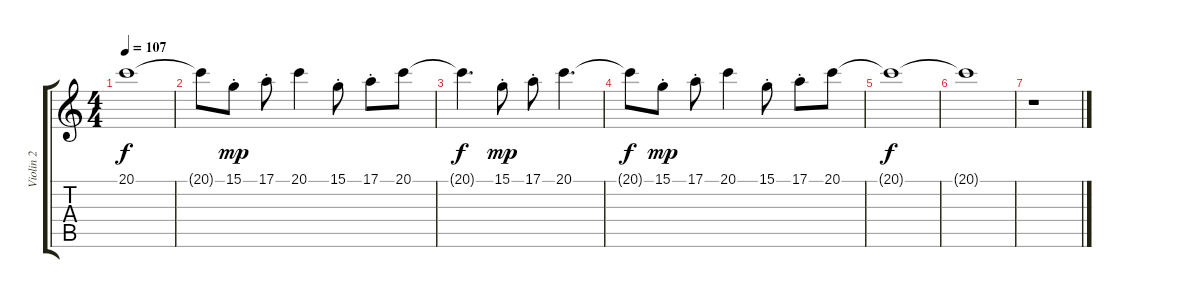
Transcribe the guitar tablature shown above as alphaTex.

\track ("Violin 2" "Violin 2") {instrument violin}
\staff {score tabs}
\tuning (E4 B3 G3 D3 A2 E2) {hide}
\ts (4 4)
\tempo 107
\clef g2
\ks c
20.1{t}.1{dy f} |
20.1{t}.8 15.1{st}.8{dy mp} 17.1{st}.8 20.1.4 15.1{st}.8 17.1{st}.8 20.1.8 |
20.1{t}.4{d dy f} 15.1{st}.8{dy mp} 17.1{st}.8 20.1.4{d} |
20.1{t}.8{dy f} 15.1{st}.8{dy mp} 17.1{st}.8 20.1.4 15.1{st}.8 17.1{st}.8 20.1.8 |
20.1{t}.1{dy f} |
20.1{t}.1 |
r.1
